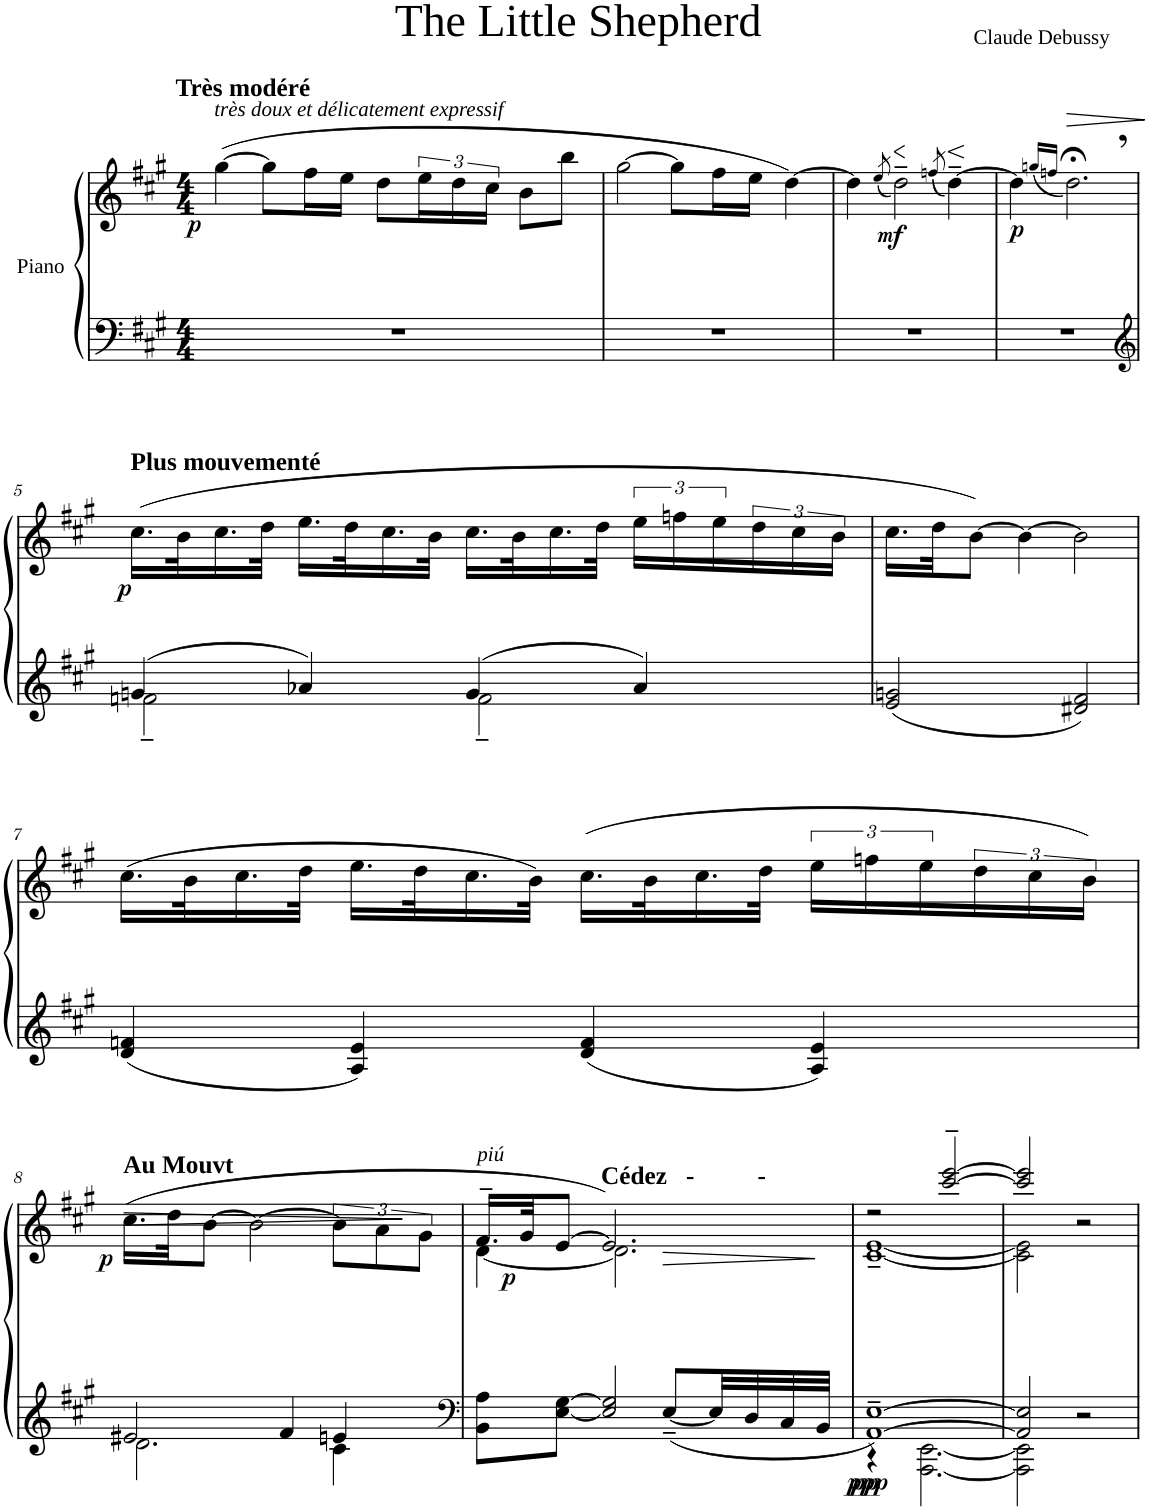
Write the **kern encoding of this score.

**kern	**kern	**dynam
*part1	*part1	*part1
*staff2	*staff1	*staff1/2
*I"Piano	*	*
*I'Pno	*	*
*clefF4	*clefG2	*
*k[f#c#g#]	*k[f#c#g#]	*
*M4/4	*M4/4	*
=1	=1	=1
!	!LO:TX:a:i:t=très doux et délicatement expressif	!
!	!LO:TX:a:B:t=Très modéré	!
!	!	!LO:DY:b
1r	(>[4gg#\	p
.	8gg#\L]	.
.	16ff#\L	.
.	16ee\JJ	.
.	8dd\L	.
.	24ee\L	.
.	24dd\	.
.	24cc#\JJ	.
.	8b\L	.
.	8bb\J	.
=2	=2	=2
1r	[2gg#\	.
.	8gg#\L]	.
.	16ff#\L	.
.	16ee\JJ	.
.	[4dd\)	.
=3	=3	=3
1r	4dd\]	.
.	(8qee/	.
.	2dd~\)	.
.	(8qffn/	.
!	!	!LO:DY:b
.	[4dd~\)	mf
=4	=4	=4
!	!	!LO:DY:b
1r	4dd\]	p
.	(16qggn/LL	.
.	16qffn/JJ	.
.	2.dd;<,\)	.
!!LO:LB:g=z
=5	=5	=5
*clefG2	*	*
*^	*	*
!	!	!LO:TX:a:B:t=Plus mouvementé	!
!	!	!	!LO:DY:b
4gn/	2fn~\	(>16.cc#\LL	p
.	.	32b\K	.
.	.	16.cc#\	.
.	.	32dd\JJk	.
4a-X/	.	16.ee\LL	.
.	.	32dd\K	.
.	.	16.cc#\	.
.	.	32b\JJk	.
4g/	2f~\	16.cc#\LL	.
.	.	32b\K	.
.	.	16.cc#\	.
.	.	32dd\JJk	.
4a-/	.	24ee\LL	.
.	.	24ffn\	.
.	.	24ee\	.
.	.	24dd\	.
.	.	24cc#\	.
.	.	24b\JJ	.
*v	*v	*	*
=6	=6	=6
2e/ 2gn/	16.cc#\LL	.
.	32dd\JK	.
.	[8b\J)	.
.	4b\_	.
2d#X/ 2f#/	2b\]	.
!!LO:LB:g=z
=7	=7	=7
4d/ 4fn/	(>16.cc#\LL	.
.	32b\K	.
.	16.cc#\	.
.	32dd\JJk	.
4A/ 4e/	16.ee\LL	.
.	32dd\K	.
.	16.cc#\	.
.	32b\JJk)	.
4d/ 4f/	(>16.cc#\LL	.
.	32b\K	.
.	16.cc#\	.
.	32dd\JJk	.
4A/ 4e/	24ee\LL	.
.	24ffn\	.
.	24ee\	.
.	24dd\	.
.	24cc#\	.
.	24b\JJ)	.
!!LO:LB:g=z
=8	=8	=8
*^	*	*
!	!	!LO:TX:a:B:t=Au Mouvt	!
!	!	!	!LO:HP:b
!	!	!	!LO:DY:n=1:b
2e#X/	2.d\	(>16.cc#\LL	> p
.	.	32dd\JK	.
.	.	[8b\J	.
.	.	2b\_	.
4f#/	.	.	.
4en/	4c#\	12b\L]	.
.	.	12a\	.
.	.	12g#\J	.
*v	*v	*	*
.	.	]
=9	=9	=9
*clefF4	*	*
*	*^	*
!	!LO:TX:a:i:t=piú	!	!
!	!	!	!LO:DY:b
8BB\ 8A\L	16.f#~/LL	[4d\	p
.	32g#/JK	.	.
[<8E\ [8G#\J	[8e/J	.	.
!	!LO:TX:a:B:t=Cédez   -          -	!	!
2E/] 2G#/]	2.e/])	2.d\]	.
[<8E~/L	.	.	.
32E/LL]	.	.	.
32D/	.	.	.
32C#/	.	.	.
32BB/JJJ	.	.	.
=10	=10	=10	=10
*^	*	*	*
!	!	!	!	!LO:DY:b=2
!	!	!	!	!LO:DY:n=1:b=2
[1AA~ [1E~	4r	2r	[1c#~ [1e~	pp ppp
.	[2.AAA\ [2.EE\	.	.	.
.	.	[2ccc#/~ [2eee/~	.	.
=11	=11	=11	=11	=11
2AA/] 2E/]	2AAA\] 2EE\]	2ccc#/] 2eee/]	2c#\] 2e\]	.
2r	2ryy	2r	2ryy	.
*v	*v	*	*	*
*	*v	*v	*
=	=	=
*-	*-	*-
